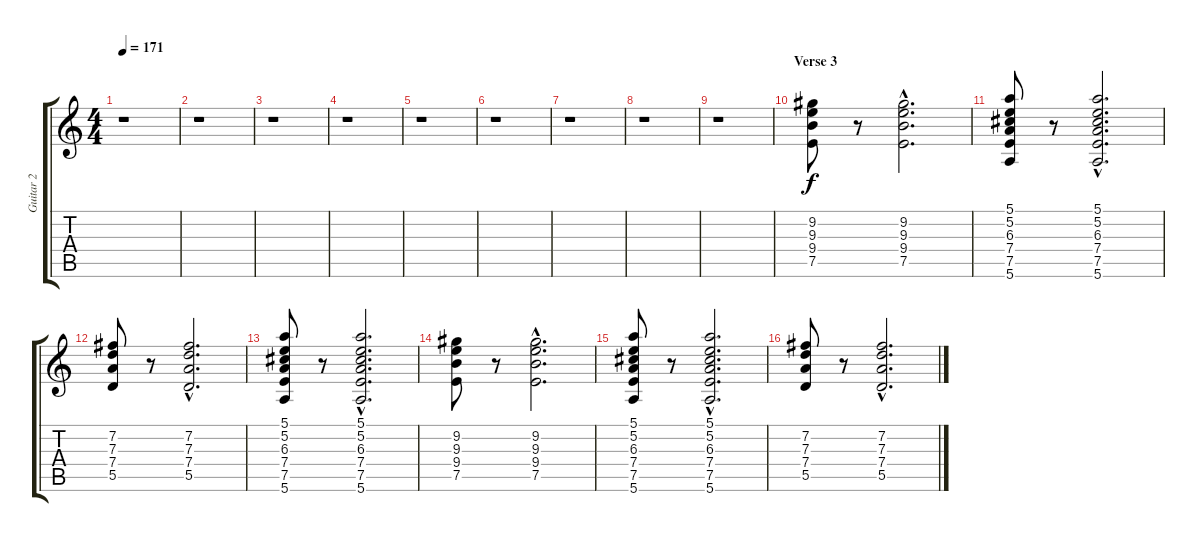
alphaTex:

\track ("Guitar 2" "Guitar 2") {instrument overdrivenguitar}
\staff {score tabs}
\tuning (E4 B3 G3 D3 A2 E2) {hide}
\ts (4 4)
\tempo 171
\clef g2
\ks c
r.1{dy f} |
r.1 |
r.1 |
r.1 |
r.1 |
r.1 |
r.1 |
r.1 |
r.1 |
\section ("" "Verse 3")
(9.2 9.3 9.4 7.5).8 r.8 (9.2{hac} 9.3{hac} 9.4{hac} 7.5{hac}).2{d} |
(5.1 5.2 6.3 7.4 7.5 5.6).8 r.8 (5.1{hac} 5.2{hac} 6.3{hac} 7.4{hac} 7.5{hac} 5.6{hac}).2{d} |
(7.2 7.3 7.4 5.5).8 r.8 (7.2{hac} 7.3{hac} 7.4{hac} 5.5{hac}).2{d} |
(5.1 5.2 6.3 7.4 7.5 5.6).8 r.8 (5.1{hac} 5.2{hac} 6.3{hac} 7.4{hac} 7.5{hac} 5.6{hac}).2{d} |
(9.2 9.3 9.4 7.5).8 r.8 (9.2{hac} 9.3{hac} 9.4{hac} 7.5{hac}).2{d} |
(5.1 5.2 6.3 7.4 7.5 5.6).8 r.8 (5.1{hac} 5.2{hac} 6.3{hac} 7.4{hac} 7.5{hac} 5.6{hac}).2{d} |
(7.2 7.3 7.4 5.5).8 r.8 (7.2{hac} 7.3{hac} 7.4{hac} 5.5{hac}).2{d}
